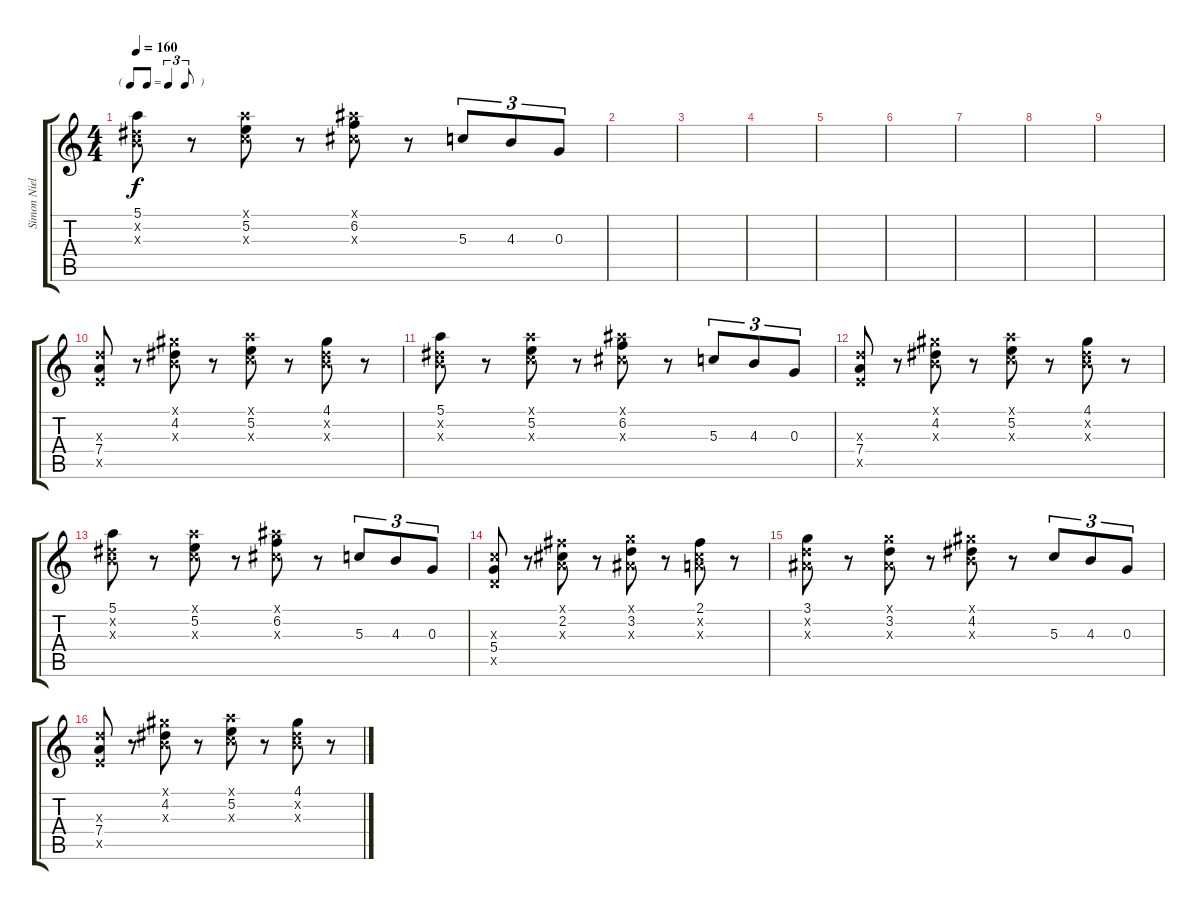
\track ("Simon Niel" "Simon Niel") {instrument overdrivenguitar}
\staff {score tabs}
\tuning (E4 B3 G3 D3 A2 D2) {hide}
\ts (4 4)
\tf triplet8th
\tempo 160
\clef g2
\ks c
(5.1 4.2{x} 4.3{x}).8{dy f} r.8 (5.1{x} 5.2 5.3{x}).8 r.8 (6.1{x} 6.2 6.3{x}).8 r.8 5.3.8{tu (3 2)} 4.3.8{tu (3 2)} 0.3.8{tu (3 2)} |
|
|
|
|
|
|
|
|
(7.3{x} 7.4 7.5{x}).8 r.8 (4.1{x} 4.2 4.3{x}).8 r.8 (5.1{x} 5.2 5.3{x}).8 r.8 (4.1 4.2{x} 4.3{x}).8 r.8 |
(5.1 4.2{x} 4.3{x}).8 r.8 (5.1{x} 5.2 5.3{x}).8 r.8 (6.1{x} 6.2 6.3{x}).8 r.8 5.3.8{tu (3 2)} 4.3.8{tu (3 2)} 0.3.8{tu (3 2)} |
(7.3{x} 7.4 7.5{x}).8 r.8 (4.1{x} 4.2 4.3{x}).8 r.8 (5.1{x} 5.2 5.3{x}).8 r.8 (4.1 4.2{x} 4.3{x}).8 r.8 |
(5.1 4.2{x} 4.3{x}).8 r.8 (5.1{x} 5.2 5.3{x}).8 r.8 (6.1{x} 6.2 6.3{x}).8 r.8 5.3.8{tu (3 2)} 4.3.8{tu (3 2)} 0.3.8{tu (3 2)} |
(5.3{x} 5.4 5.5{x}).8 r.8 (2.1{x} 2.2 2.3{x}).8 r.8 (3.1{x} 3.2 3.3{x}).8 r.8 (2.1 2.2{x} 2.3{x}).8 r.8 |
(3.1 3.2{x} 3.3{x}).8 r.8 (3.1{x} 3.2 3.3{x}).8 r.8 (4.1{x} 4.2 4.3{x}).8 r.8 5.3.8{tu (3 2)} 4.3.8{tu (3 2)} 0.3.8{tu (3 2)} |
(7.3{x} 7.4 7.5{x}).8 r.8 (4.1{x} 4.2 4.3{x}).8 r.8 (5.1{x} 5.2 5.3{x}).8 r.8 (4.1 4.2{x} 4.3{x}).8 r.8
